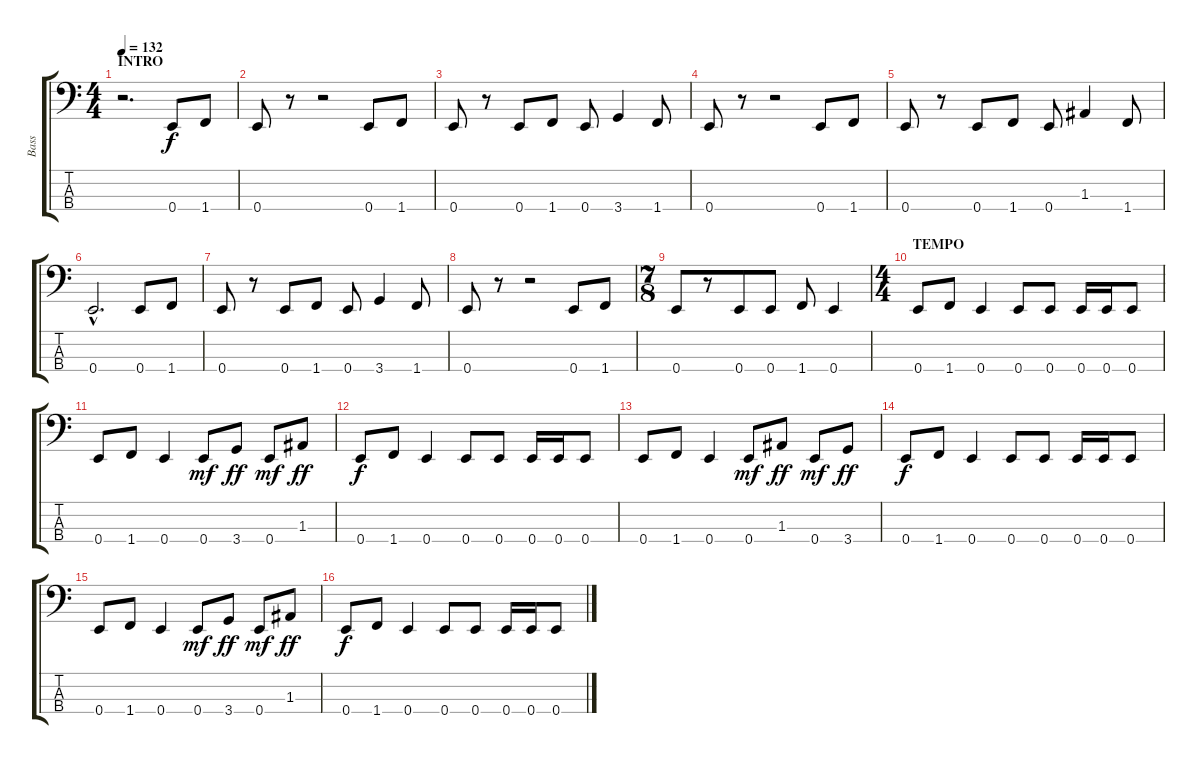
\track ("Bass" "Bass") {instrument electricbassfinger}
\staff {score tabs}
\tuning (G2 D2 A1 E1) {hide}
\ts (4 4)
\section ("" "INTRO")
\tempo 132
\clef f4
\ks c
r.2{d dy f instrument electricbassfinger} 0.4.8 1.4.8 |
0.4.8 r.8 r.2 0.4.8 1.4.8 |
0.4.8 r.8 0.4.8 1.4.8 0.4.8 3.4.4 1.4.8 |
0.4.8 r.8 r.2 0.4.8 1.4.8 |
0.4.8 r.8 0.4.8 1.4.8 0.4.8 1.3.4 1.4.8 |
0.4{hac}.2{d} 0.4.8 1.4.8 |
0.4.8 r.8 0.4.8 1.4.8 0.4.8 3.4.4 1.4.8 |
0.4.8 r.8 r.2 0.4.8 1.4.8 |
\ts (7 8)
0.4.8 r.8 0.4.8 0.4.8 1.4.8 0.4.4 |
\ts (4 4)
\section ("" "TEMPO")
0.4.8 1.4.8 0.4.4 0.4.8 0.4.8 0.4.16 0.4.16 0.4.8 |
0.4.8 1.4.8 0.4.4 0.4.8{dy mf} 3.4.8{dy ff} 0.4.8{dy mf} 1.3.8{dy ff} |
0.4.8{dy f} 1.4.8 0.4.4 0.4.8 0.4.8 0.4.16 0.4.16 0.4.8 |
0.4.8 1.4.8 0.4.4 0.4.8{dy mf} 1.3.8{dy ff} 0.4.8{dy mf} 3.4.8{dy ff} |
0.4.8{dy f} 1.4.8 0.4.4 0.4.8 0.4.8 0.4.16 0.4.16 0.4.8 |
0.4.8 1.4.8 0.4.4 0.4.8{dy mf} 3.4.8{dy ff} 0.4.8{dy mf} 1.3.8{dy ff} |
0.4.8{dy f} 1.4.8 0.4.4 0.4.8 0.4.8 0.4.16 0.4.16 0.4.8
